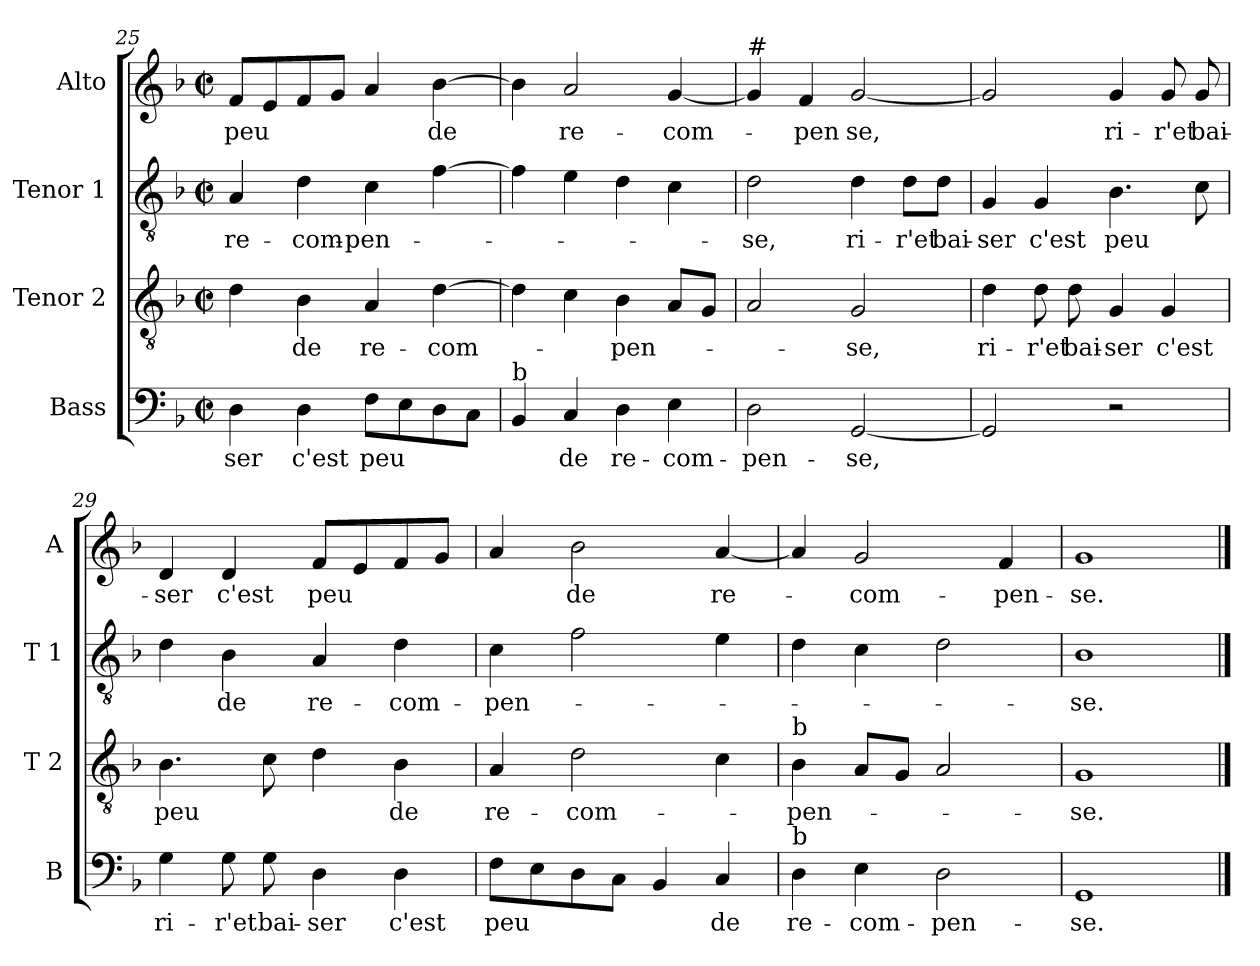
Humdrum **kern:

**kern	**text	**kern	**text	**kern	**text	**kern	**text
*part4	*part4	*part3	*part3	*part2	*part2	*part1	*part1
*staff4	*staff4	*staff3	*staff3	*staff2	*staff2	*staff1	*staff1
*I"Bass	*	*I"Tenor 2	*	*I"Tenor 1	*	*I"Alto	*
*I'B	*	*I'T 2	*	*I'T 1	*	*I'A	*
*clefF4	*	*clefGv2	*	*clefGv2	*	*clefG2	*
*k[b-]	*	*k[b-]	*	*k[b-]	*	*k[b-]	*
*F:	*	*F:	*	*F:	*	*F:	*
*M2/2	*	*M2/2	*	*M2/2	*	*M2/2	*
*met(c|)	*	*met(c|)	*	*met(c|)	*	*met(c|)	*
=25	=25	=25	=25	=25	=25	=25	=25
!	!LO:LY:b	!	!	!	!LO:LY:b	!	!LO:LY:b
4D\	-ser	4d\	.	4A/	re-	8f/L	peu
.	.	.	.	.	.	8e/	.
!	!LO:LY:b	!	!LO:LY:b	!	!LO:LY:b	!	!
4D\	c'est	4B-\	de	4d\	-com-	8f/	.
.	.	.	.	.	.	8g/J	.
!	!LO:LY:b	!	!LO:LY:b	!	!LO:LY:b	!	!
8F\L	peu	4A/	re-	4c\	-pen-	4a/	.
8E\	.	.	.	.	.	.	.
!	!	!	!LO:LY:b	!	!	!	!LO:LY:b
8D\	.	[4d\	-com-	[4f\	.	[4b-\	de
8C\J	.	.	.	.	.	.	.
=26	=26	=26	=26	=26	=26	=26	=26
!LO:TX:a:t=b	!	!	!	!	!	!	!
4BB-/	.	4d\]	.	4f\]	.	4b-\]	.
!	!LO:LY:b	!	!	!	!	!	!LO:LY:b
4C/	de	4c\	.	4e\	.	2a/	re-
!	!LO:LY:b	!	!LO:LY:b	!	!	!	!
4D\	re-	4B-\	-pen-	4d\	.	.	.
!	!LO:LY:b	!	!	!	!	!	!LO:LY:b
4E\	-com-	8A/L	.	4c\	.	[4g/	-com-
.	.	8G/J	.	.	.	.	.
=27	=27	=27	=27	=27	=27	=27	=27
!	!	!	!	!	!	!LO:TX:a:t=#	!
!	!LO:LY:b	!	!	!	!LO:LY:b	!	!
2D\	-pen-	2A/	.	2d\	-se,	4g/]	.
!	!	!	!	!	!	!	!LO:LY:b
.	.	.	.	.	.	4f/	-pen
!	!LO:LY:b	!	!LO:LY:b	!	!LO:LY:b	!	!LO:LY:b
[2GG/	-se,	2G/	-se,	4d\	ri-	[2g/	se,
!	!	!	!	!	!LO:LY:b	!	!
.	.	.	.	8d\L	-r'et	.	.
!	!	!	!	!	!LO:LY:b	!	!
.	.	.	.	8d\J	bai-	.	.
!!LO:PB:g=z
=28	=28	=28	=28	=28	=28	=28	=28
!	!	!	!LO:LY:b	!	!LO:LY:b	!	!
2GG/]	.	4d\	ri-	4G/	-ser	2g/]	.
!	!	!	!LO:LY:b	!	!LO:LY:b	!	!
.	.	8d\	-r'et	4G/	c'est	.	.
!	!	!	!LO:LY:b	!	!	!	!
.	.	8d\	bai-	.	.	.	.
!	!	!	!LO:LY:b	!	!LO:LY:b	!	!LO:LY:b
2r	.	4G/	-ser	4.B-\	peu	4g/	ri-
!	!	!	!LO:LY:b	!	!	!	!LO:LY:b
.	.	4G/	c'est	.	.	8g/	-r'et
!	!	!	!	!	!	!	!LO:LY:b
.	.	.	.	8c\	.	8g/	bai-
=29	=29	=29	=29	=29	=29	=29	=29
!	!LO:LY:b	!	!LO:LY:b	!	!	!	!LO:LY:b
4G\	ri-	4.B-\	peu	4d\	.	4d/	-ser
!	!LO:LY:b	!	!	!	!LO:LY:b	!	!LO:LY:b
8G\	-r'et	.	.	4B-\	de	4d/	c'est
!	!LO:LY:b	!	!	!	!	!	!
8G\	bai-	8c\	.	.	.	.	.
!	!LO:LY:b	!	!	!	!LO:LY:b	!	!LO:LY:b
4D\	-ser	4d\	.	4A/	re-	8f/L	peu
.	.	.	.	.	.	8e/	.
!	!LO:LY:b	!	!LO:LY:b	!	!LO:LY:b	!	!
4D\	c'est	4B-\	de	4d\	-com-	8f/	.
.	.	.	.	.	.	8g/J	.
=30	=30	=30	=30	=30	=30	=30	=30
!	!LO:LY:b	!	!LO:LY:b	!	!LO:LY:b	!	!
8F\L	peu	4A/	re-	4c\	-pen-	4a/	.
8E\	.	.	.	.	.	.	.
!	!	!	!LO:LY:b	!	!	!	!LO:LY:b
8D\	.	2d\	-com-	2f\	.	2b-\	de
8C\J	.	.	.	.	.	.	.
4BB-/	.	.	.	.	.	.	.
!	!LO:LY:b	!	!	!	!	!	!LO:LY:b
4C/	de	4c\	.	4e\	.	[4a/	re-
=31	=31	=31	=31	=31	=31	=31	=31
!	!	!LO:TX:a:t=b	!	!	!	!	!
!LO:TX:a:t=b	!	!	!	!	!	!	!
!	!LO:LY:b	!	!LO:LY:b	!	!	!	!
4D\	re-	4B-\	-pen-	4d\	.	4a/]	.
!	!LO:LY:b	!	!	!	!	!	!LO:LY:b
4E\	-com-	8A/L	.	4c\	.	2g/	-com-
.	.	8G/J	.	.	.	.	.
!	!LO:LY:b	!	!	!	!	!	!
2D\	-pen-	2A/	.	2d\	.	.	.
!	!	!	!	!	!	!	!LO:LY:b
.	.	.	.	.	.	4f/	-pen-
=32	=32	=32	=32	=32	=32	=32	=32
!	!LO:LY:b	!	!LO:LY:b	!	!LO:LY:b	!	!LO:LY:b
1GG	-se.	1G	-se.	1B-	-se.	1g	-se.
==	==	==	==	==	==	==	==
*-	*-	*-	*-	*-	*-	*-	*-
